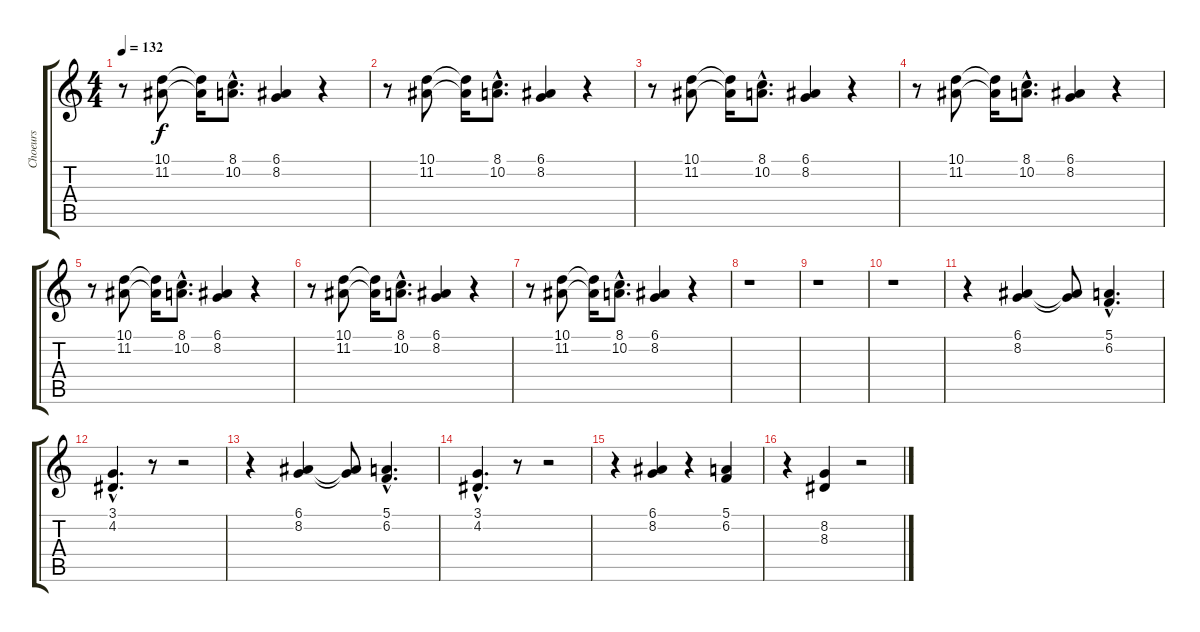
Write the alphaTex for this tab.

\track ("Choeurs" "Choeurs") {instrument acousticgrandpiano}
\staff {score tabs}
\tuning (E4 B3 G3 D3 A2 E2) {hide}
\ts (4 4)
\tempo 132
\clef g2
\ks c
r.8{dy f} (10.1 11.2).8 (10.1{t} 11.2{t}).16 (8.1{hac} 10.2{hac}).8{d} (6.1 8.2).4 r.4 |
r.8 (10.1 11.2).8 (10.1{t} 11.2{t}).16 (8.1{hac} 10.2{hac}).8{d} (6.1 8.2).4 r.4 |
r.8 (10.1 11.2).8 (10.1{t} 11.2{t}).16 (8.1{hac} 10.2{hac}).8{d} (6.1 8.2).4 r.4 |
r.8 (10.1 11.2).8 (10.1{t} 11.2{t}).16 (8.1{hac} 10.2{hac}).8{d} (6.1 8.2).4 r.4 |
r.8 (10.1 11.2).8 (10.1{t} 11.2{t}).16 (8.1{hac} 10.2{hac}).8{d} (6.1 8.2).4 r.4 |
r.8 (10.1 11.2).8 (10.1{t} 11.2{t}).16 (8.1{hac} 10.2{hac}).8{d} (6.1 8.2).4 r.4 |
r.8 (10.1 11.2).8 (10.1{t} 11.2{t}).16 (8.1{hac} 10.2{hac}).8{d} (6.1 8.2).4 r.4 |
r.1 |
r.1 |
r.1 |
r.4 (6.1 8.2).4 (6.1{t} 8.2{t}).8 (5.1{hac} 6.2{hac}).4{d} |
(3.1{hac} 4.2{hac}).4{d} r.8 r.2 |
r.4 (6.1 8.2).4 (6.1{t} 8.2{t}).8 (5.1{hac} 6.2{hac}).4{d} |
(3.1{hac} 4.2{hac}).4{d} r.8 r.2 |
r.4 (6.1 8.2).4 r.4 (5.1 6.2).4 |
r.4 (8.2 8.3).4 r.2
